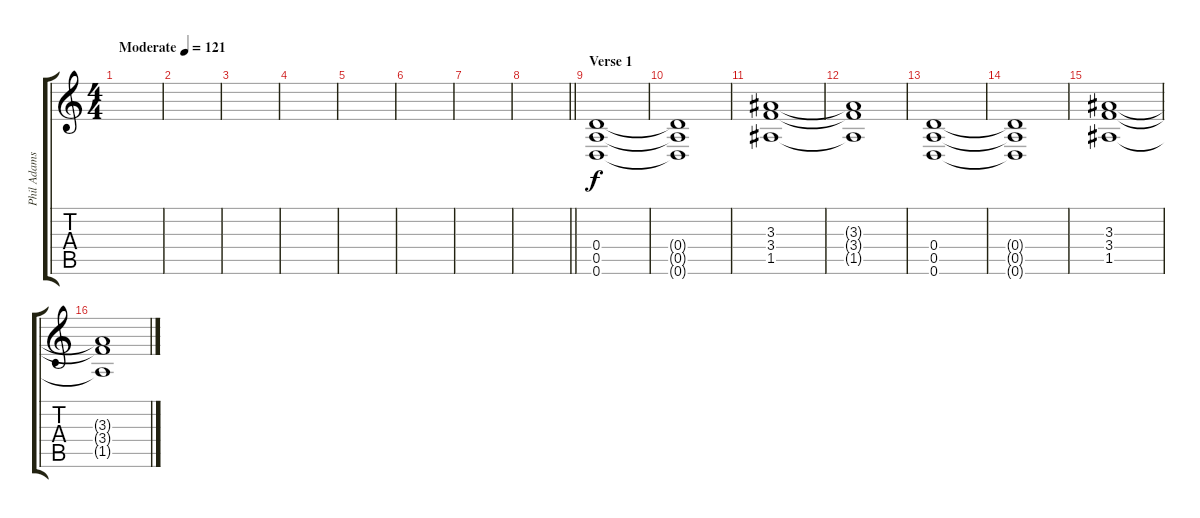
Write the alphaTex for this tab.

\track ("Phil Adams" "Phil Adams") {instrument distortionguitar}
\staff {score tabs}
\tuning (E4 B3 G3 D3 A2 D2) {hide}
\ts (4 4)
\tempo (121 "Moderate")
\clef g2
\ks c
|
|
|
|
|
|
|
\barLineRight lightlight
|
\section ("" "Verse 1")
(0.4 0.5 0.6).1 |
(0.4{t} 0.5{t} 0.6{t}).1 |
(3.3 3.4 1.5).1 |
(3.3{t} 3.4{t} 1.5{t}).1 |
(0.4 0.5 0.6).1 |
(0.4{t} 0.5{t} 0.6{t}).1 |
(3.3 3.4 1.5).1 |
(3.3{t} 3.4{t} 1.5{t}).1
